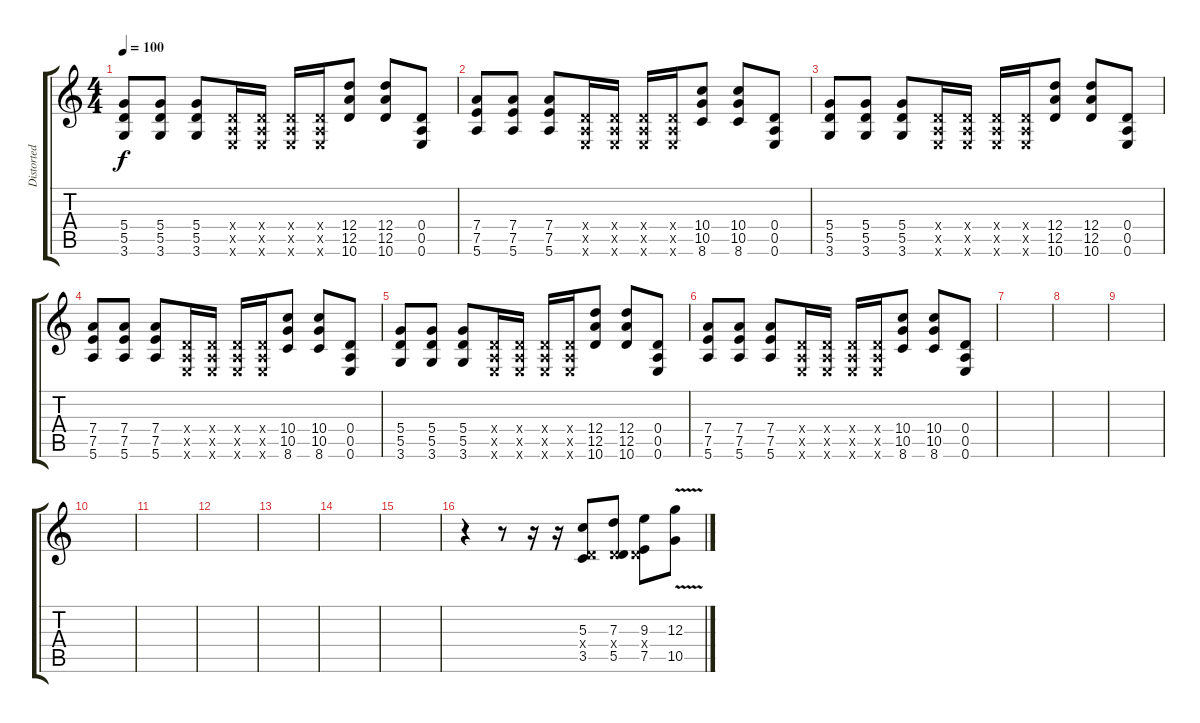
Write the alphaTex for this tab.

\track ("Distorted Guitar" "Distorted ") {instrument distortionguitar}
\staff {score tabs}
\tuning (E4 B3 G3 D3 A2 E2) {hide}
\ts (4 4)
\tempo 100
\clef g2
\ks c
(5.4 5.5 3.6).8{dy f} (5.4 5.5 3.6).8 (5.4 5.5 3.6).8 (0.4{x} 0.5{x} 0.6{x}).16 (0.4{x} 0.5{x} 0.6{x}).16 (0.4{x} 0.5{x} 0.6{x}).16 (0.4{x} 0.5{x} 0.6{x}).16 (12.4 12.5 10.6).8 (12.4 12.5 10.6).8 (0.4 0.5 0.6).8 |
(7.4 7.5 5.6).8 (7.4 7.5 5.6).8 (7.4 7.5 5.6).8 (0.4{x} 0.5{x} 0.6{x}).16 (0.4{x} 0.5{x} 0.6{x}).16 (0.4{x} 0.5{x} 0.6{x}).16 (0.4{x} 0.5{x} 0.6{x}).16 (10.4 10.5 8.6).8 (10.4 10.5 8.6).8 (0.4 0.5 0.6).8 |
(5.4 5.5 3.6).8 (5.4 5.5 3.6).8 (5.4 5.5 3.6).8 (0.4{x} 0.5{x} 0.6{x}).16 (0.4{x} 0.5{x} 0.6{x}).16 (0.4{x} 0.5{x} 0.6{x}).16 (0.4{x} 0.5{x} 0.6{x}).16 (12.4 12.5 10.6).8 (12.4 12.5 10.6).8 (0.4 0.5 0.6).8 |
(7.4 7.5 5.6).8 (7.4 7.5 5.6).8 (7.4 7.5 5.6).8 (0.4{x} 0.5{x} 0.6{x}).16 (0.4{x} 0.5{x} 0.6{x}).16 (0.4{x} 0.5{x} 0.6{x}).16 (0.4{x} 0.5{x} 0.6{x}).16 (10.4 10.5 8.6).8 (10.4 10.5 8.6).8 (0.4 0.5 0.6).8 |
(5.4 5.5 3.6).8 (5.4 5.5 3.6).8 (5.4 5.5 3.6).8 (0.4{x} 0.5{x} 0.6{x}).16 (0.4{x} 0.5{x} 0.6{x}).16 (0.4{x} 0.5{x} 0.6{x}).16 (0.4{x} 0.5{x} 0.6{x}).16 (12.4 12.5 10.6).8 (12.4 12.5 10.6).8 (0.4 0.5 0.6).8 |
(7.4 7.5 5.6).8 (7.4 7.5 5.6).8 (7.4 7.5 5.6).8 (0.4{x} 0.5{x} 0.6{x}).16 (0.4{x} 0.5{x} 0.6{x}).16 (0.4{x} 0.5{x} 0.6{x}).16 (0.4{x} 0.5{x} 0.6{x}).16 (10.4 10.5 8.6).8 (10.4 10.5 8.6).8 (0.4 0.5 0.6).8 |
|
|
|
|
|
|
|
|
|
r.4 r.8 r.16 r.16 (5.3 0.4{x} 3.5).8 (7.3 0.4{x} 5.5).8 (9.3 0.4{x} 7.5).8 (12.3{v} 10.5{v}).8
